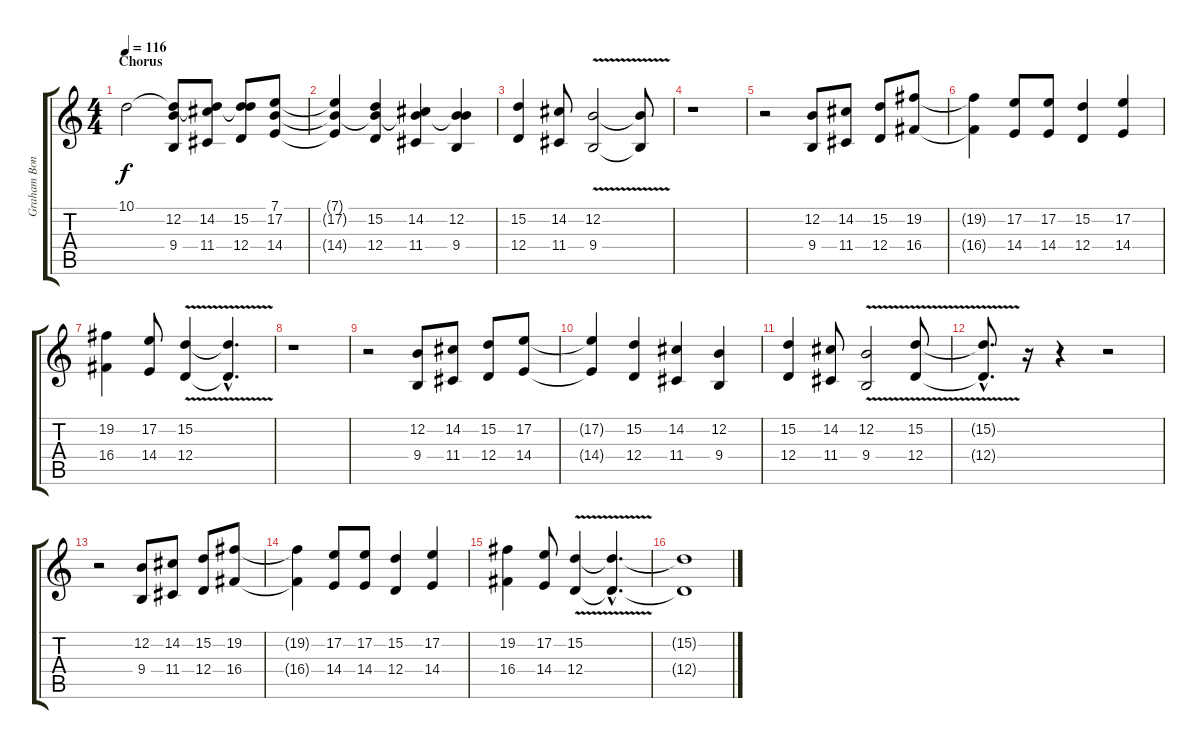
\track ("Graham Bonnet" "Graham Bon") {instrument tenorsax}
\staff {score tabs}
\tuning (E4 B3 G3 D3 A2 E2) {hide}
\ts (4 4)
\section ("" "Chorus")
\tempo 116
\clef g2
\ks c
10.1{t}.2{dy f} (10.1{t} 12.2 9.4).8 (10.1{t} 14.2 11.4).8 (10.1{t} 15.2 12.4).8 (7.1 17.2 14.4).8 |
(7.1{t} 17.2{t} 14.4{t}).4 (7.1{t} 15.2 12.4).4 (7.1{t} 14.2 11.4).4 (7.1{t} 12.2 9.4).4 |
(15.2 12.4).4 (14.2 11.4).8 (12.2{v} 9.4).2 (12.2{t} 9.4{t}).8 |
r.1 |
r.2 (12.2 9.4).8 (14.2 11.4).8 (15.2 12.4).8 (19.2 16.4).8 |
(19.2{t} 16.4{t}).4 (17.2 14.4).8 (17.2 14.4).8 (15.2 12.4).4 (17.2 14.4).4 |
(19.2 16.4).4 (17.2 14.4).8 (15.2{v} 12.4{v}).4 (15.2{hac t} 12.4{hac t}).4{d} |
r.1 |
r.2 (12.2 9.4).8 (14.2 11.4).8 (15.2 12.4).8 (17.2 14.4).8 |
(17.2{t} 14.4{t}).4 (15.2 12.4).4 (14.2 11.4).4 (12.2 9.4).4 |
(15.2 12.4).4 (14.2 11.4).8 (12.2{v} 9.4).2 (15.2{v} 12.4{v}).8 |
(15.2{hac t} 12.4{hac t}).8{d} r.16 r.4 r.2 |
r.2 (12.2 9.4).8 (14.2 11.4).8 (15.2 12.4).8 (19.2 16.4).8 |
(19.2{t} 16.4{t}).4 (17.2 14.4).8 (17.2 14.4).8 (15.2 12.4).4 (17.2 14.4).4 |
(19.2 16.4).4 (17.2 14.4).8 (15.2{v} 12.4{v}).4 (15.2{hac t} 12.4{hac t}).4{d} |
(15.2{t} 12.4{t}).1
